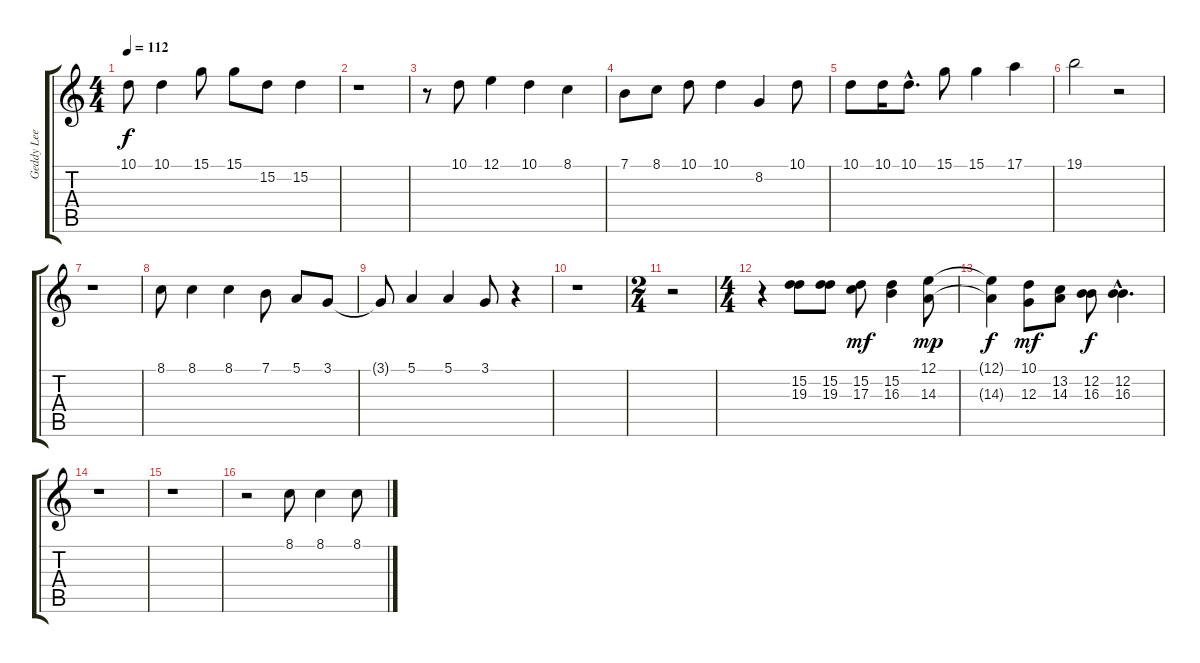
\track ("Geddy Lee Vocal" "Geddy Lee ") {instrument synthvoice}
\staff {score tabs}
\tuning (E4 B3 G3 D3 A2 E2) {hide}
\ts (4 4)
\tempo 112
\clef g2
\ks c
10.1.8{dy f} 10.1.4 15.1.8 15.1.8 15.2.8 15.2.4 |
r.1 |
r.8 10.1.8 12.1.4 10.1.4 8.1.4 |
7.1.8 8.1.8 10.1.8 10.1.4 8.2.4 10.1.8 |
10.1.8 10.1.16 10.1{hac}.8{d} 15.1.8 15.1.4 17.1.4 |
19.1.2 r.2 |
r.1 |
8.1.8 8.1.4 8.1.4 7.1.8 5.1.8 3.1.8 |
3.1{t}.8 5.1.4 5.1.4 3.1.8 r.4 |
r.1 |
\ts (2 4)
r.2 |
\ts (4 4)
r.4 (15.2 19.3).8 (15.2 19.3).8 (15.2 17.3).8{dy mf} (15.2 16.3).4 (12.1 14.3).8{dy mp} |
(12.1{t} 14.3{t}).4{dy f} (10.1 12.3).8{dy mf} (13.2 14.3).8 (12.2 16.3).8{dy f} (12.2{hac} 16.3{hac}).4{d} |
r.1 |
r.1 |
r.2 8.1.8 8.1.4 8.1.8
